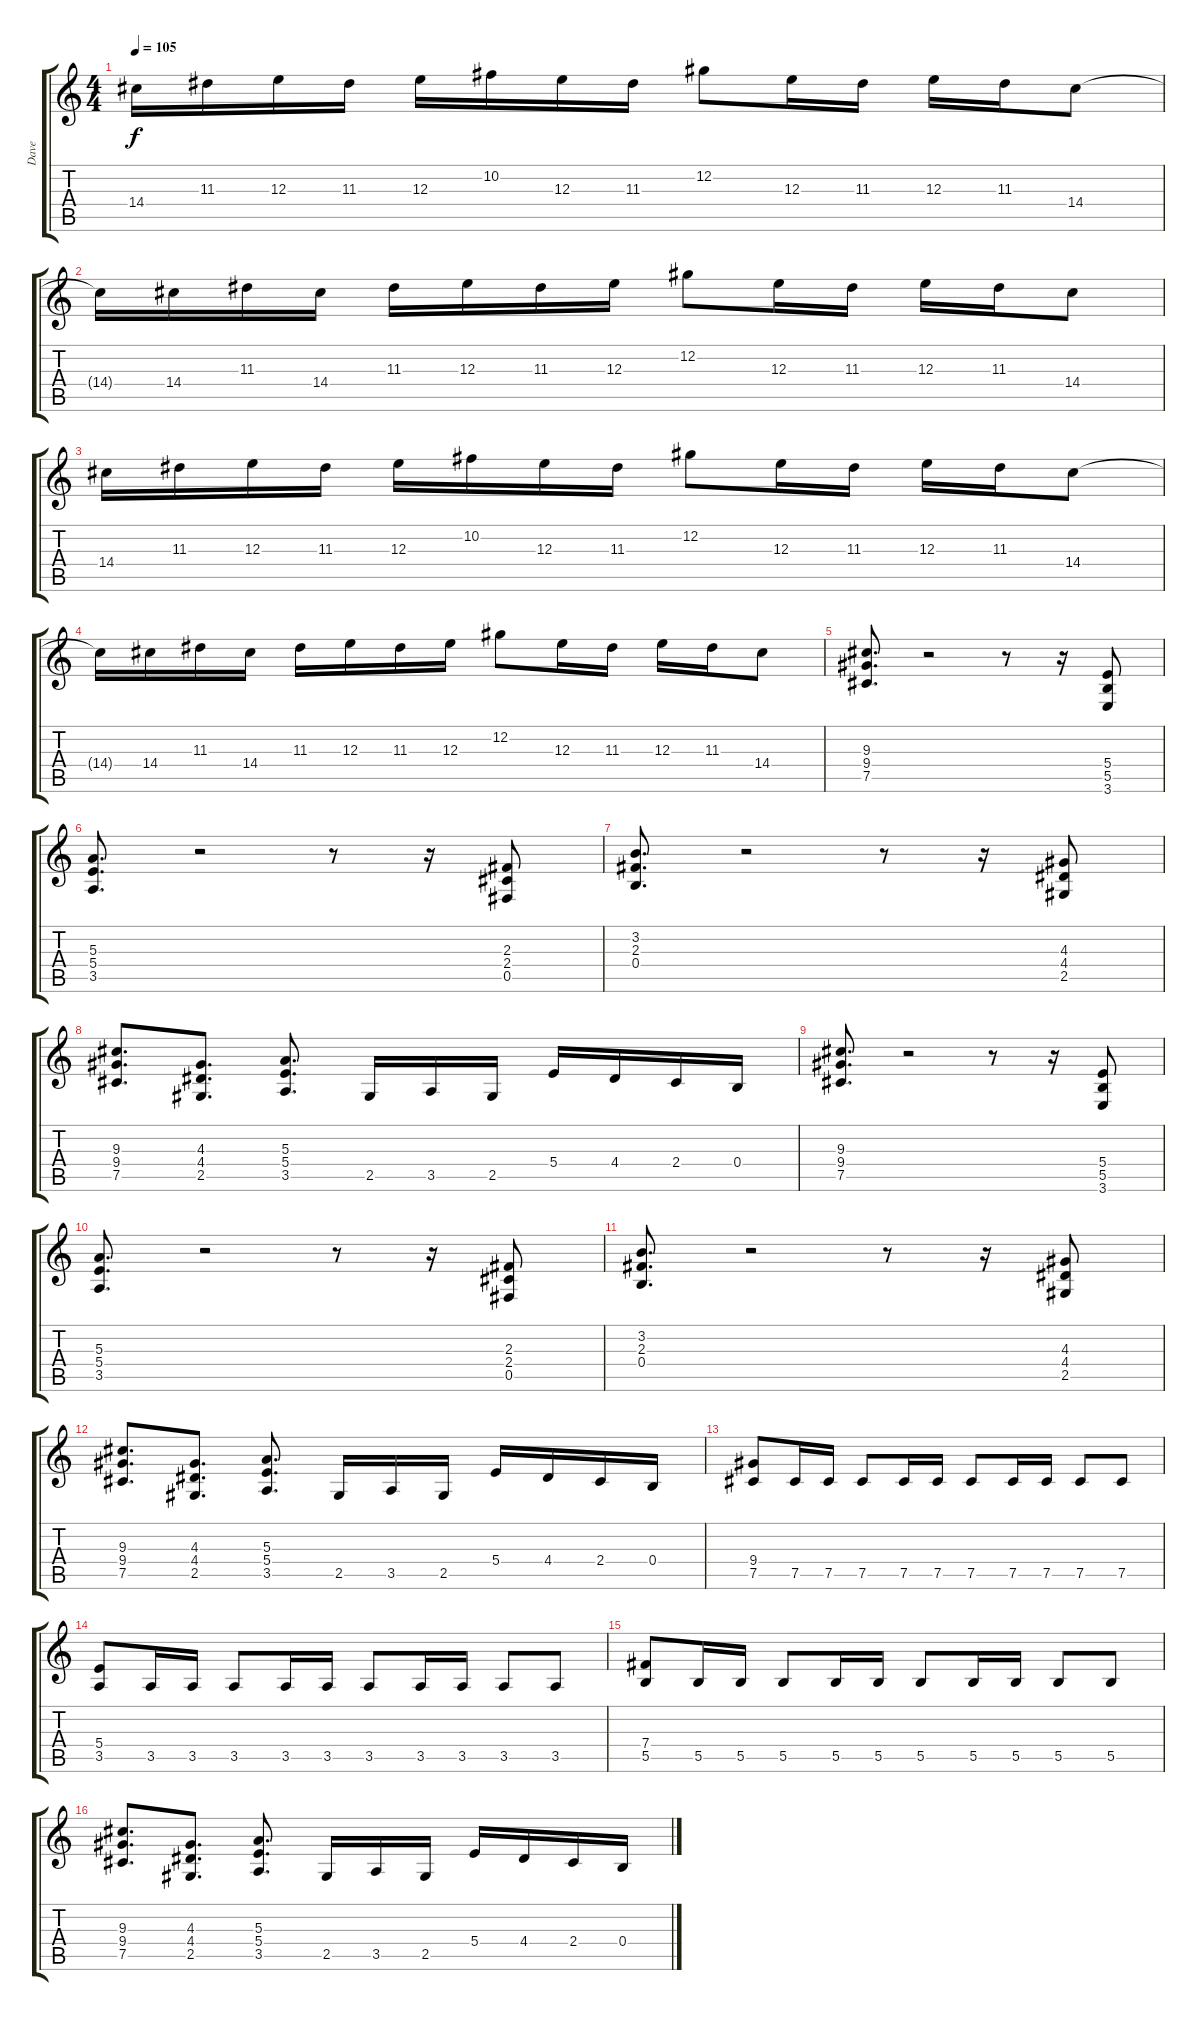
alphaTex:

\track ("Dave" "Dave") {instrument distortionguitar}
\staff {score tabs}
\tuning (Db4 Ab3 E3 B2 Gb2 Db2) {hide}
\ts (4 4)
\tempo 105
\clef g2
\ks c
14.4.16{dy f} 11.3.16 12.3.16 11.3.16 12.3.16 10.2.16 12.3.16 11.3.16 12.2.8 12.3.16 11.3.16 12.3.16 11.3.16 14.4.8 |
14.4{t}.16 14.4.16 11.3.16 14.4.16 11.3.16 12.3.16 11.3.16 12.3.16 12.2.8 12.3.16 11.3.16 12.3.16 11.3.16 14.4.8 |
14.4.16 11.3.16 12.3.16 11.3.16 12.3.16 10.2.16 12.3.16 11.3.16 12.2.8 12.3.16 11.3.16 12.3.16 11.3.16 14.4.8 |
14.4{t}.16 14.4.16 11.3.16 14.4.16 11.3.16 12.3.16 11.3.16 12.3.16 12.2.8 12.3.16 11.3.16 12.3.16 11.3.16 14.4.8 |
(9.3 9.4 7.5).8{d} r.2 r.8 r.16 (5.4 5.5 3.6).8 |
(5.3 5.4 3.5).8{d} r.2 r.8 r.16 (2.3 2.4 0.5).8 |
(3.2 2.3 0.4).8{d} r.2 r.8 r.16 (4.3 4.4 2.5).8 |
(9.3 9.4 7.5).8{d} (4.3 4.4 2.5).8{d} (5.3 5.4 3.5).8{d} 2.5.16 3.5.16 2.5.16 5.4.16 4.4.16 2.4.16 0.4.16 |
(9.3 9.4 7.5).8{d} r.2 r.8 r.16 (5.4 5.5 3.6).8 |
(5.3 5.4 3.5).8{d} r.2 r.8 r.16 (2.3 2.4 0.5).8 |
(3.2 2.3 0.4).8{d} r.2 r.8 r.16 (4.3 4.4 2.5).8 |
(9.3 9.4 7.5).8{d} (4.3 4.4 2.5).8{d} (5.3 5.4 3.5).8{d} 2.5.16 3.5.16 2.5.16 5.4.16 4.4.16 2.4.16 0.4.16 |
(9.4 7.5).8 7.5.16 7.5.16 7.5.8 7.5.16 7.5.16 7.5.8 7.5.16 7.5.16 7.5.8 7.5.8 |
(5.4 3.5).8 3.5.16 3.5.16 3.5.8 3.5.16 3.5.16 3.5.8 3.5.16 3.5.16 3.5.8 3.5.8 |
(7.4 5.5).8 5.5.16 5.5.16 5.5.8 5.5.16 5.5.16 5.5.8 5.5.16 5.5.16 5.5.8 5.5.8 |
(9.3 9.4 7.5).8{d} (4.3 4.4 2.5).8{d} (5.3 5.4 3.5).8{d} 2.5.16 3.5.16 2.5.16 5.4.16 4.4.16 2.4.16 0.4.16
